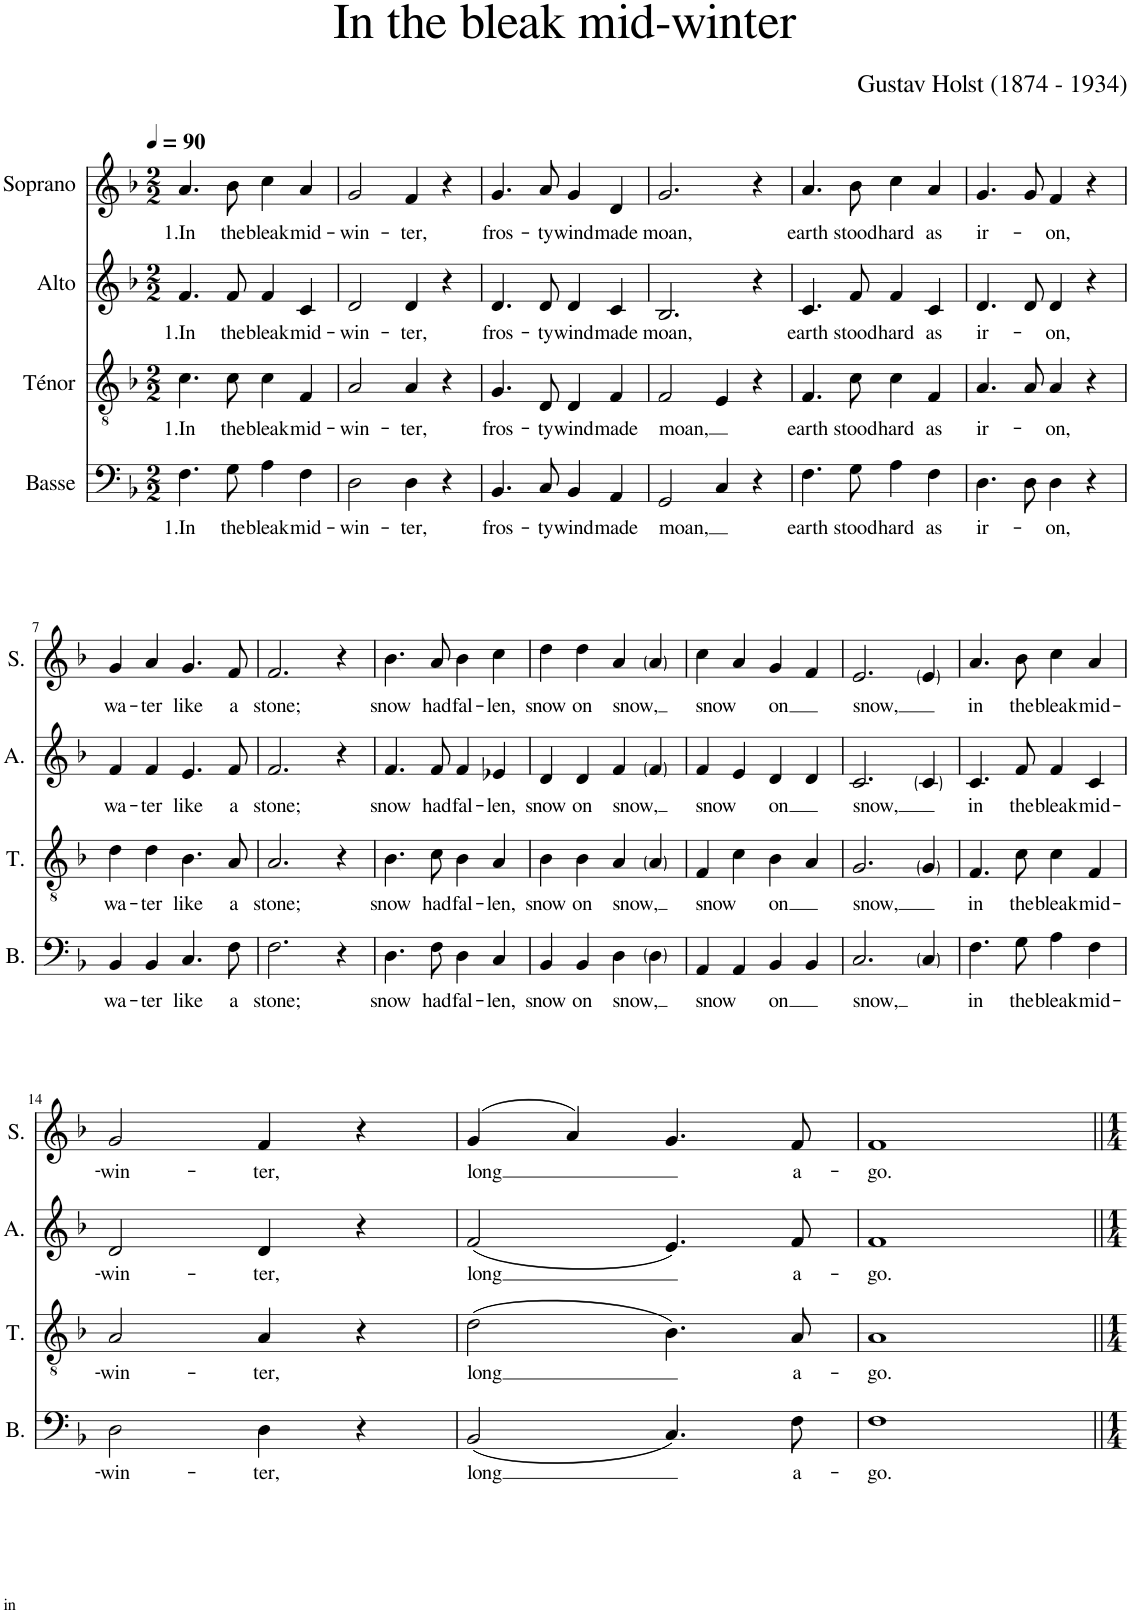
**kern	**text	**kern	**text	**kern	**text	**kern	**text
*part4	*part4	*part3	*part3	*part2	*part2	*part1	*part1
*staff4	*staff4	*staff3	*staff3	*staff2	*staff2	*staff1	*staff1
*I"Basse	*	*I"Ténor	*	*I"Alto	*	*I"Soprano	*
*I'B.	*	*I'T.	*	*I'A.	*	*I'S.	*
*clefF4	*	*clefGv2	*	*clefG2	*	*clefG2	*
*k[b-]	*	*k[b-]	*	*k[b-]	*	*k[b-]	*
*M2/2	*	*M2/2	*	*M2/2	*	*M2/2	*
*MM90	*	*MM90	*	*MM90	*	*MM90	*
=1	=1	=1	=1	=1	=1	=1	=1
!	!LO:LY:b	!	!LO:LY:b	!	!LO:LY:b	!	!LO:LY:b
4.F\	1.In	4.c\	1.In	4.f/	1.In	4.a/	1.In
!	!LO:LY:b	!	!LO:LY:b	!	!LO:LY:b	!	!LO:LY:b
8G\	the	8c\	the	8f/	the	8b-\	the
!	!LO:LY:b	!	!LO:LY:b	!	!LO:LY:b	!	!LO:LY:b
4A\	bleak	4c\	bleak	4f/	bleak	4cc\	bleak
!	!LO:LY:b	!	!LO:LY:b	!	!LO:LY:b	!	!LO:LY:b
4F\	mid-	4F/	mid-	4c/	mid-	4a/	mid-
=2	=2	=2	=2	=2	=2	=2	=2
!	!LO:LY:b	!	!LO:LY:b	!	!LO:LY:b	!	!LO:LY:b
2D\	-win-	2A/	-win-	2d/	-win-	2g/	-win-
!	!LO:LY:b	!	!LO:LY:b	!	!LO:LY:b	!	!LO:LY:b
4D\	-ter,	4A/	-ter,	4d/	-ter,	4f/	-ter,
4r	.	4r	.	4r	.	4r	.
=3	=3	=3	=3	=3	=3	=3	=3
!	!LO:LY:b	!	!LO:LY:b	!	!LO:LY:b	!	!LO:LY:b
4.BB-/	fros-	4.G/	fros-	4.d/	fros-	4.g/	fros-
!	!LO:LY:b	!	!LO:LY:b	!	!LO:LY:b	!	!LO:LY:b
8C/	-ty	8D/	-ty	8d/	-ty	8a/	-ty
!	!LO:LY:b	!	!LO:LY:b	!	!LO:LY:b	!	!LO:LY:b
4BB-/	wind	4D/	wind	4d/	wind	4g/	wind
!	!LO:LY:b	!	!LO:LY:b	!	!LO:LY:b	!	!LO:LY:b
4AA/	made	4F/	made	4c/	made	4d/	made
=4	=4	=4	=4	=4	=4	=4	=4
!	!LO:LY:b	!	!LO:LY:b	!	!LO:LY:b	!	!LO:LY:b
2GG/	moan,	2F/	moan,	2.B-/	moan,	2.g/	moan,
4C/	.	4E/	.	.	.	.	.
4r	.	4r	.	4r	.	4r	.
=5	=5	=5	=5	=5	=5	=5	=5
!	!LO:LY:b	!	!LO:LY:b	!	!LO:LY:b	!	!LO:LY:b
4.F\	earth	4.F/	earth	4.c/	earth	4.a/	earth
!	!LO:LY:b	!	!LO:LY:b	!	!LO:LY:b	!	!LO:LY:b
8G\	stood	8c\	stood	8f/	stood	8b-\	stood
!	!LO:LY:b	!	!LO:LY:b	!	!LO:LY:b	!	!LO:LY:b
4A\	hard	4c\	hard	4f/	hard	4cc\	hard
!	!LO:LY:b	!	!LO:LY:b	!	!LO:LY:b	!	!LO:LY:b
4F\	as	4F/	as	4c/	as	4a/	as
=6	=6	=6	=6	=6	=6	=6	=6
!	!LO:LY:b	!	!LO:LY:b	!	!LO:LY:b	!	!LO:LY:b
4.D\	ir-	4.A/	ir-	4.d/	ir-	4.g/	ir-
8D\	.	8A/	.	8d/	.	8g/	.
!	!LO:LY:b	!	!LO:LY:b	!	!LO:LY:b	!	!LO:LY:b
4D\	-on,	4A/	-on,	4d/	-on,	4f/	-on,
4r	.	4r	.	4r	.	4r	.
!!LO:LB:g=z
=7	=7	=7	=7	=7	=7	=7	=7
!	!LO:LY:b	!	!LO:LY:b	!	!LO:LY:b	!	!LO:LY:b
4BB-/	wa-	4d\	wa-	4f/	wa-	4g/	wa-
!	!LO:LY:b	!	!LO:LY:b	!	!LO:LY:b	!	!LO:LY:b
4BB-/	-ter	4d\	-ter	4f/	-ter	4a/	-ter
!	!LO:LY:b	!	!LO:LY:b	!	!LO:LY:b	!	!LO:LY:b
4.C/	like	4.B-\	like	4.e/	like	4.g/	like
!	!LO:LY:b	!	!LO:LY:b	!	!LO:LY:b	!	!LO:LY:b
8F\	a	8A/	a	8f/	a	8f/	a
=8	=8	=8	=8	=8	=8	=8	=8
!	!LO:LY:b	!	!LO:LY:b	!	!LO:LY:b	!	!LO:LY:b
2.F\	stone;	2.A/	stone;	2.f/	stone;	2.f/	stone;
4r	.	4r	.	4r	.	4r	.
=9	=9	=9	=9	=9	=9	=9	=9
!	!LO:LY:b	!	!LO:LY:b	!	!LO:LY:b	!	!LO:LY:b
4.D\	snow	4.B-\	snow	4.f/	snow	4.b-\	snow
!	!LO:LY:b	!	!LO:LY:b	!	!LO:LY:b	!	!LO:LY:b
8F\	had	8c\	had	8f/	had	8a/	had
!	!LO:LY:b	!	!LO:LY:b	!	!LO:LY:b	!	!LO:LY:b
4D\	fal-	4B-\	fal-	4f/	fal-	4b-\	fal-
!	!LO:LY:b	!	!LO:LY:b	!	!LO:LY:b	!	!LO:LY:b
4C/	-len,	4A/	-len,	4e-X/	-len,	4cc\	-len,
=10	=10	=10	=10	=10	=10	=10	=10
!	!LO:LY:b	!	!LO:LY:b	!	!LO:LY:b	!	!LO:LY:b
4BB-/	snow	4B-\	snow	4d/	snow	4dd\	snow
!	!LO:LY:b	!	!LO:LY:b	!	!LO:LY:b	!	!LO:LY:b
4BB-/	on	4B-\	on	4d/	on	4dd\	on
!	!LO:LY:b	!	!LO:LY:b	!	!LO:LY:b	!	!LO:LY:b
4D\	snow,	4A/	snow,	4f/	snow,	4a/	snow,
4D\	.	4A/	.	4f/	.	4a/	.
=11	=11	=11	=11	=11	=11	=11	=11
!	!LO:LY:b	!	!LO:LY:b	!	!LO:LY:b	!	!LO:LY:b
4AA/	snow	4F/	snow	4f/	snow	4cc\	snow
4AA/	.	4c\	.	4e/	.	4a/	.
!	!LO:LY:b	!	!LO:LY:b	!	!LO:LY:b	!	!LO:LY:b
4BB-/	on	4B-\	on	4d/	on	4g/	on
4BB-/	.	4A/	.	4d/	.	4f/	.
=12	=12	=12	=12	=12	=12	=12	=12
!	!LO:LY:b	!	!LO:LY:b	!	!LO:LY:b	!	!LO:LY:b
2.C/	snow,	2.G/	snow,	2.c/	snow,	2.e/	snow,
4C/	.	4G/	.	4c/	.	4e/	.
=13	=13	=13	=13	=13	=13	=13	=13
!	!LO:LY:b	!	!LO:LY:b	!	!LO:LY:b	!	!LO:LY:b
4.F\	in	4.F/	in	4.c/	in	4.a/	in
!	!LO:LY:b	!	!LO:LY:b	!	!LO:LY:b	!	!LO:LY:b
8G\	the	8c\	the	8f/	the	8b-\	the
!	!LO:LY:b	!	!LO:LY:b	!	!LO:LY:b	!	!LO:LY:b
4A\	bleak	4c\	bleak	4f/	bleak	4cc\	bleak
!	!LO:LY:b	!	!LO:LY:b	!	!LO:LY:b	!	!LO:LY:b
4F\	mid-	4F/	mid-	4c/	mid-	4a/	mid-
!!LO:LB:g=z
=14	=14	=14	=14	=14	=14	=14	=14
!	!LO:LY:b	!	!LO:LY:b	!	!LO:LY:b	!	!LO:LY:b
2D\	-win-	2A/	-win-	2d/	-win-	2g/	-win-
!	!LO:LY:b	!	!LO:LY:b	!	!LO:LY:b	!	!LO:LY:b
4D\	-ter,	4A/	-ter,	4d/	-ter,	4f/	-ter,
4r	.	4r	.	4r	.	4r	.
=15	=15	=15	=15	=15	=15	=15	=15
!	!LO:LY:b	!	!LO:LY:b	!	!LO:LY:b	!	!LO:LY:b
(2BB-/	long	(2d\	long	(2f/	long	(>4g/	long
.	.	.	.	.	.	4a/)	.
4.C/)	.	4.B-\)	.	4.e/)	.	4.g/	.
!	!LO:LY:b	!	!LO:LY:b	!	!LO:LY:b	!	!LO:LY:b
8F\	a-	8A/	a-	8f/	a-	8f/	a-
=16	=16	=16	=16	=16	=16	=16	=16
!	!LO:LY:b	!	!LO:LY:b	!	!LO:LY:b	!	!LO:LY:b
1F	-go.	1A	-go.	1f	-go.	1f	-go.
=||	=||	=||	=||	=||	=||	=||	=||
*-	*-	*-	*-	*-	*-	*-	*-
